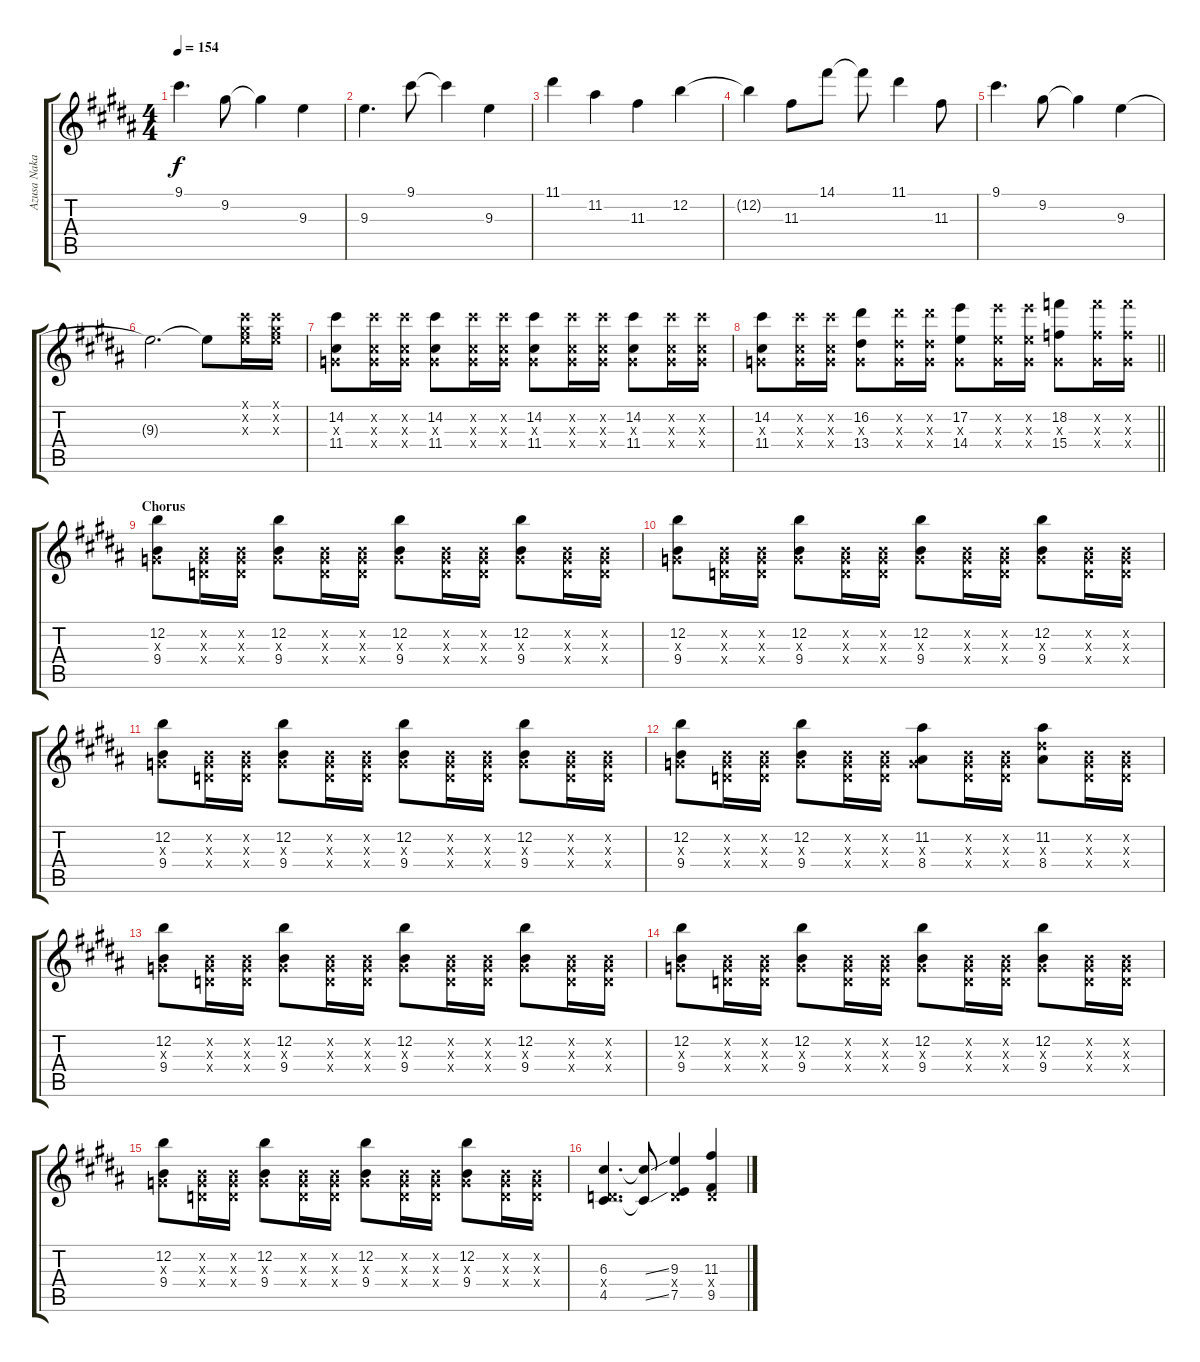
\track ("Azusa Nakano" "Azusa Naka") {instrument distortionguitar}
\staff {score tabs}
\tuning (E4 B3 G3 D3 A2 E2) {hide}
\ts (4 4)
\tempo 154
\clef g2
\ks b
9.1.4{d dy f} 9.2.8 9.2{t}.4 9.3.4 |
9.3.4{d} 9.1.8 9.1{t}.4 9.3.4 |
11.1.4 11.2.4 11.3.4 12.2.4 |
12.2{t}.4 11.3.8 14.1.8 14.1{t}.8 11.1.4 11.3.8 |
9.1.4{d} 9.2.8 9.2{t}.4 9.3.4 |
9.3{t}.2{d} 9.3{t}.8 (9.1{x} 9.2{x} 9.3{x}).16 (9.1{x} 9.2{x} 9.3{x}).16 |
(14.2 0.3{x} 11.4).8 (14.2{x} 0.3{x} 11.4{x}).16 (14.2{x} 0.3{x} 11.4{x}).16 (14.2 0.3{x} 11.4).8 (14.2{x} 0.3{x} 11.4{x}).16 (14.2{x} 0.3{x} 11.4{x}).16 (14.2 0.3{x} 11.4).8 (14.2{x} 0.3{x} 11.4{x}).16 (14.2{x} 0.3{x} 11.4{x}).16 (14.2 0.3{x} 11.4).8 (14.2{x} 0.3{x} 11.4{x}).16 (14.2{x} 0.3{x} 11.4{x}).16 |
\barLineRight lightlight
(14.2 0.3{x} 11.4).8 (14.2{x} 0.3{x} 11.4{x}).16 (14.2{x} 0.3{x} 11.4{x}).16 (16.2 0.3{x} 13.4).8 (16.2{x} 0.3{x} 13.4{x}).16 (16.2{x} 0.3{x} 13.4{x}).16 (17.2 0.3{x} 14.4).8 (17.2{x} 0.3{x} 14.4{x}).16 (17.2{x} 0.3{x} 14.4{x}).16 (18.2 0.3{x} 15.4).8 (18.2{x} 0.3{x} 15.4{x}).16 (18.2{x} 0.3{x} 15.4{x}).16 |
\section ("" "Chorus")
(12.2 0.3{x} 9.4).8 (0.2{x} 0.3{x} 0.4{x}).16 (0.2{x} 0.3{x} 0.4{x}).16 (12.2 0.3{x} 9.4).8 (0.2{x} 0.3{x} 0.4{x}).16 (0.2{x} 0.3{x} 0.4{x}).16 (12.2 0.3{x} 9.4).8 (0.2{x} 0.3{x} 0.4{x}).16 (0.2{x} 0.3{x} 0.4{x}).16 (12.2 0.3{x} 9.4).8 (0.2{x} 0.3{x} 0.4{x}).16 (0.2{x} 0.3{x} 0.4{x}).16 |
(12.2 0.3{x} 9.4).8 (0.2{x} 0.3{x} 0.4{x}).16 (0.2{x} 0.3{x} 0.4{x}).16 (12.2 0.3{x} 9.4).8 (0.2{x} 0.3{x} 0.4{x}).16 (0.2{x} 0.3{x} 0.4{x}).16 (12.2 0.3{x} 9.4).8 (0.2{x} 0.3{x} 0.4{x}).16 (0.2{x} 0.3{x} 0.4{x}).16 (12.2 0.3{x} 9.4).8 (0.2{x} 0.3{x} 0.4{x}).16 (0.2{x} 0.3{x} 0.4{x}).16 |
(12.2 0.3{x} 9.4).8 (0.2{x} 0.3{x} 0.4{x}).16 (0.2{x} 0.3{x} 0.4{x}).16 (12.2 0.3{x} 9.4).8 (0.2{x} 0.3{x} 0.4{x}).16 (0.2{x} 0.3{x} 0.4{x}).16 (12.2 0.3{x} 9.4).8 (0.2{x} 0.3{x} 0.4{x}).16 (0.2{x} 0.3{x} 0.4{x}).16 (12.2 0.3{x} 9.4).8 (0.2{x} 0.3{x} 0.4{x}).16 (0.2{x} 0.3{x} 0.4{x}).16 |
(12.2 0.3{x} 9.4).8 (0.2{x} 0.3{x} 0.4{x}).16 (0.2{x} 0.3{x} 0.4{x}).16 (12.2 0.3{x} 9.4).8 (0.2{x} 0.3{x} 0.4{x}).16 (0.2{x} 0.3{x} 0.4{x}).16 (11.2 0.3{x} 8.4).8 (0.2{x} 0.3{x} 0.4{x}).16 (0.2{x} 0.3{x} 0.4{x}).16 (11.2 8.3{x} 8.4).8 (0.2{x} 0.3{x} 0.4{x}).16 (0.2{x} 0.3{x} 0.4{x}).16 |
(12.2 0.3{x} 9.4).8 (0.2{x} 0.3{x} 0.4{x}).16 (0.2{x} 0.3{x} 0.4{x}).16 (12.2 0.3{x} 9.4).8 (0.2{x} 0.3{x} 0.4{x}).16 (0.2{x} 0.3{x} 0.4{x}).16 (12.2 0.3{x} 9.4).8 (0.2{x} 0.3{x} 0.4{x}).16 (0.2{x} 0.3{x} 0.4{x}).16 (12.2 0.3{x} 9.4).8 (0.2{x} 0.3{x} 0.4{x}).16 (0.2{x} 0.3{x} 0.4{x}).16 |
(12.2 0.3{x} 9.4).8 (0.2{x} 0.3{x} 0.4{x}).16 (0.2{x} 0.3{x} 0.4{x}).16 (12.2 0.3{x} 9.4).8 (0.2{x} 0.3{x} 0.4{x}).16 (0.2{x} 0.3{x} 0.4{x}).16 (12.2 0.3{x} 9.4).8 (0.2{x} 0.3{x} 0.4{x}).16 (0.2{x} 0.3{x} 0.4{x}).16 (12.2 0.3{x} 9.4).8 (0.2{x} 0.3{x} 0.4{x}).16 (0.2{x} 0.3{x} 0.4{x}).16 |
(12.2 0.3{x} 9.4).8 (0.2{x} 0.3{x} 0.4{x}).16 (0.2{x} 0.3{x} 0.4{x}).16 (12.2 0.3{x} 9.4).8 (0.2{x} 0.3{x} 0.4{x}).16 (0.2{x} 0.3{x} 0.4{x}).16 (12.2 0.3{x} 9.4).8 (0.2{x} 0.3{x} 0.4{x}).16 (0.2{x} 0.3{x} 0.4{x}).16 (12.2 0.3{x} 9.4).8 (0.2{x} 0.3{x} 0.4{x}).16 (0.2{x} 0.3{x} 0.4{x}).16 |
(6.3 0.4{x} 4.5).4{d} (6.3{ss t} 4.5{ss t}).8 (9.3 0.4{x} 7.5).4 (11.3 0.4{x} 9.5).4
